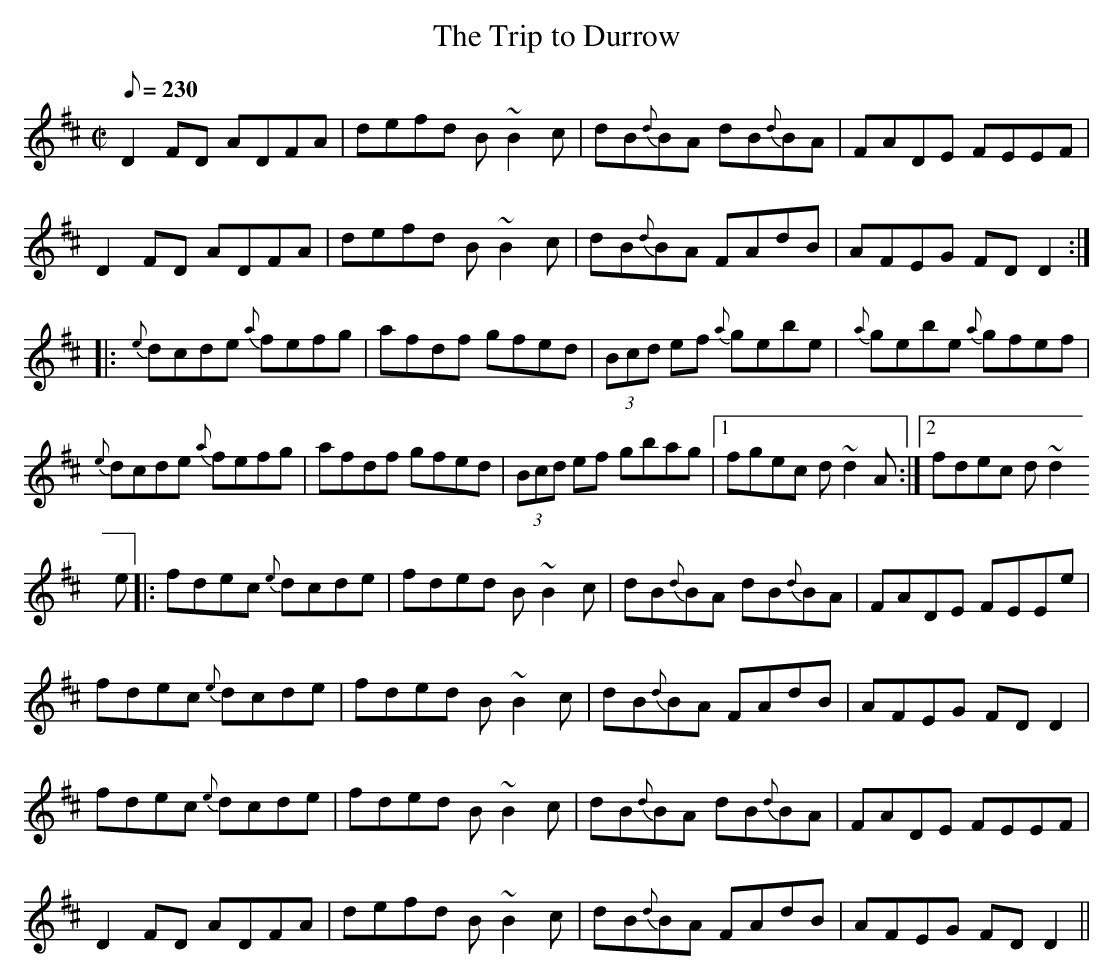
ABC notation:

X:1
T:The Trip to Durrow
M:C|
L:1/8
Q:230
K:D
D2 FD ADFA | defd B~B2 c | dB{d}BA dB{d}BA | FADE FEEF |
D2 FD ADFA | defd B~B2 c | dB{d}BA FAdB | AFEG FDD2 :|
|:{e}dcde {a}fefg | afdf gfed | (3Bcd ef {a}gebe | {a}gebe  {a}gfef |
{e}dcde {a}fefg | afdf gfed | (3Bcd ef gbag |1 fgec d~d2 A :|2 fdec d~d2
e
|:   fdec {e}dcde | fded  B~B2 c | dB{d}BA dB{d}BA | FADE FEEe |
fdec {e}dcde | fded  B~B2 c | dB{d}BA  FAdB | AFEG FDD2 |
fdec {e}dcde | fded  B~B2 c | dB{d}BA dB{d}BA | FADE FEEF |
D2 FD ADFA | defd B~B2 c | dB{d}BA FAdB | AFEG FDD2 ||
